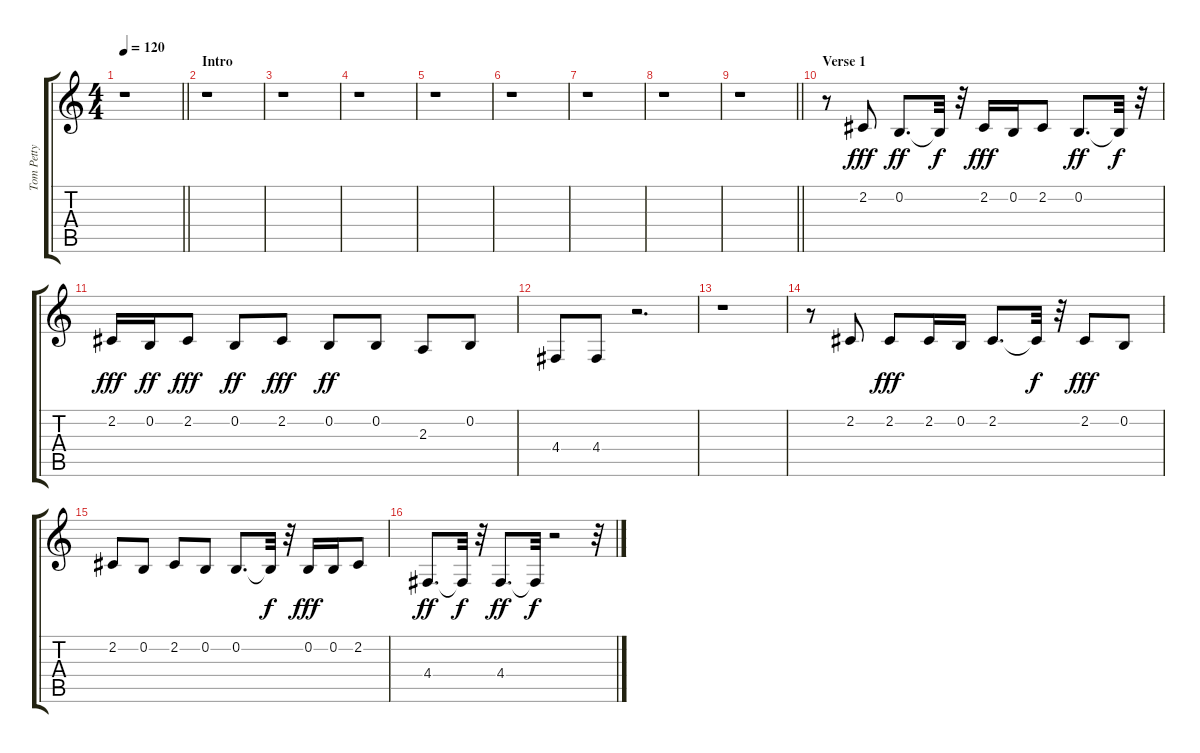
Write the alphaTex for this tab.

\track ("Tom Petty Melody (clavinet)" "Tom Petty ") {instrument clavinet}
\staff {score tabs}
\tuning (E4 B3 G3 D3 A2 E2) {hide}
\ts (4 4)
\tempo 120
\clef g2
\barLineRight lightlight
\ks c
r.1{dy fff instrument clavinet} |
\section ("" "Intro")
r.1 |
r.1 |
r.1 |
r.1 |
r.1 |
r.1 |
r.1 |
\barLineRight lightlight
r.1 |
\section ("" "Verse 1")
r.8 2.2.8 0.2.8{d dy ff} 0.2{t}.32{dy f} r.32 2.2.16{dy fff} 0.2.16 2.2.8 0.2.8{d dy ff} 0.2{t}.32{dy f} r.32 |
2.2.16{dy fff} 0.2.16{dy ff} 2.2.8{dy fff} 0.2.8{dy ff} 2.2.8{dy fff} 0.2.8{dy ff} 0.2.8 2.3.8 0.2.8 |
4.4.8 4.4.8 r.2{d} |
r.1 |
r.8 2.2.8 2.2.8{dy fff} 2.2.16 0.2.16 2.2.8{d} 2.2{t}.32{dy f} r.32 2.2.8{dy fff} 0.2.8 |
2.2.8 0.2.8 2.2.8 0.2.8 0.2.8{d} 0.2{t}.32{dy f} r.32 0.2.16{dy fff} 0.2.16 2.2.8 |
4.4.8{d dy ff} 4.4{t}.32{dy f} r.32 4.4.8{d dy ff} 4.4{t}.32{dy f} r.2 r.32
